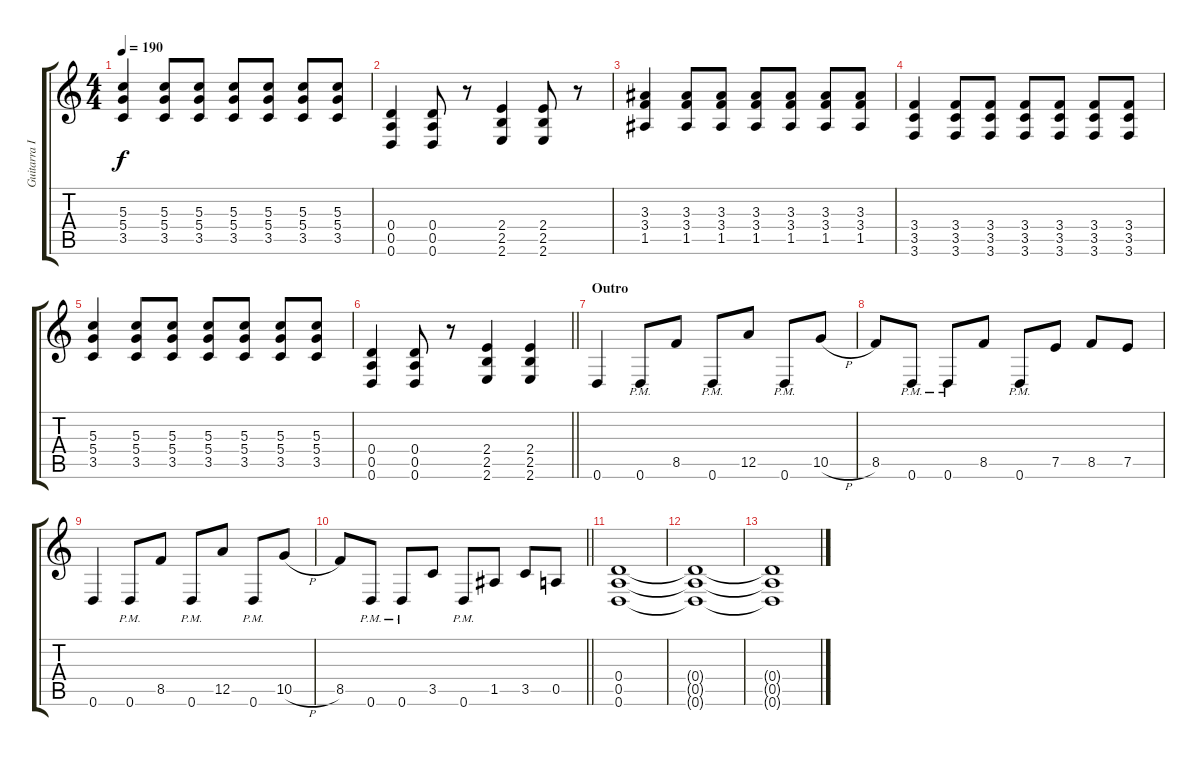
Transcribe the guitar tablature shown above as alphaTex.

\track ("Guitarra I" "Guitarra I") {instrument distortionguitar}
\staff {score tabs}
\tuning (E4 B3 G3 D3 A2 D2) {hide}
\ts (4 4)
\tempo 190
\clef g2
\ks c
(5.3 5.4 3.5).4{dy f} (5.3 5.4 3.5).8 (5.3 5.4 3.5).8 (5.3 5.4 3.5).8 (5.3 5.4 3.5).8 (5.3 5.4 3.5).8 (5.3 5.4 3.5).8 |
(0.4 0.5 0.6).4 (0.4 0.5 0.6).8 r.8 (2.4 2.5 2.6).4 (2.4 2.5 2.6).8 r.8 |
(3.3 3.4 1.5).4 (3.3 3.4 1.5).8 (3.3 3.4 1.5).8 (3.3 3.4 1.5).8 (3.3 3.4 1.5).8 (3.3 3.4 1.5).8 (3.3 3.4 1.5).8 |
(3.4 3.5 3.6).4 (3.4 3.5 3.6).8 (3.4 3.5 3.6).8 (3.4 3.5 3.6).8 (3.4 3.5 3.6).8 (3.4 3.5 3.6).8 (3.4 3.5 3.6).8 |
(5.3 5.4 3.5).4 (5.3 5.4 3.5).8 (5.3 5.4 3.5).8 (5.3 5.4 3.5).8 (5.3 5.4 3.5).8 (5.3 5.4 3.5).8 (5.3 5.4 3.5).8 |
\barLineRight lightlight
(0.4 0.5 0.6).4 (0.4 0.5 0.6).8 r.8 (2.4 2.5 2.6).4 (2.4 2.5 2.6).4 |
\section ("" "Outro")
0.6.4 0.6{pm}.8 8.5.8 0.6{pm}.8 12.5.8 0.6{pm}.8 10.5{h}.8 |
8.5.8 0.6{pm}.8 0.6{pm}.8 8.5.8 0.6{pm}.8 7.5.8 8.5.8 7.5.8 |
0.6.4 0.6{pm}.8 8.5.8 0.6{pm}.8 12.5.8 0.6{pm}.8 10.5{h}.8 |
\barLineRight lightlight
8.5.8 0.6{pm}.8 0.6{pm}.8 3.5.8 0.6{pm}.8 1.5.8 3.5.8 0.5.8 |
(0.4 0.5 0.6).1{volume 0} |
(0.4{t} 0.5{t} 0.6{t}).1 |
(0.4{t} 0.5{t} 0.6{t}).1
